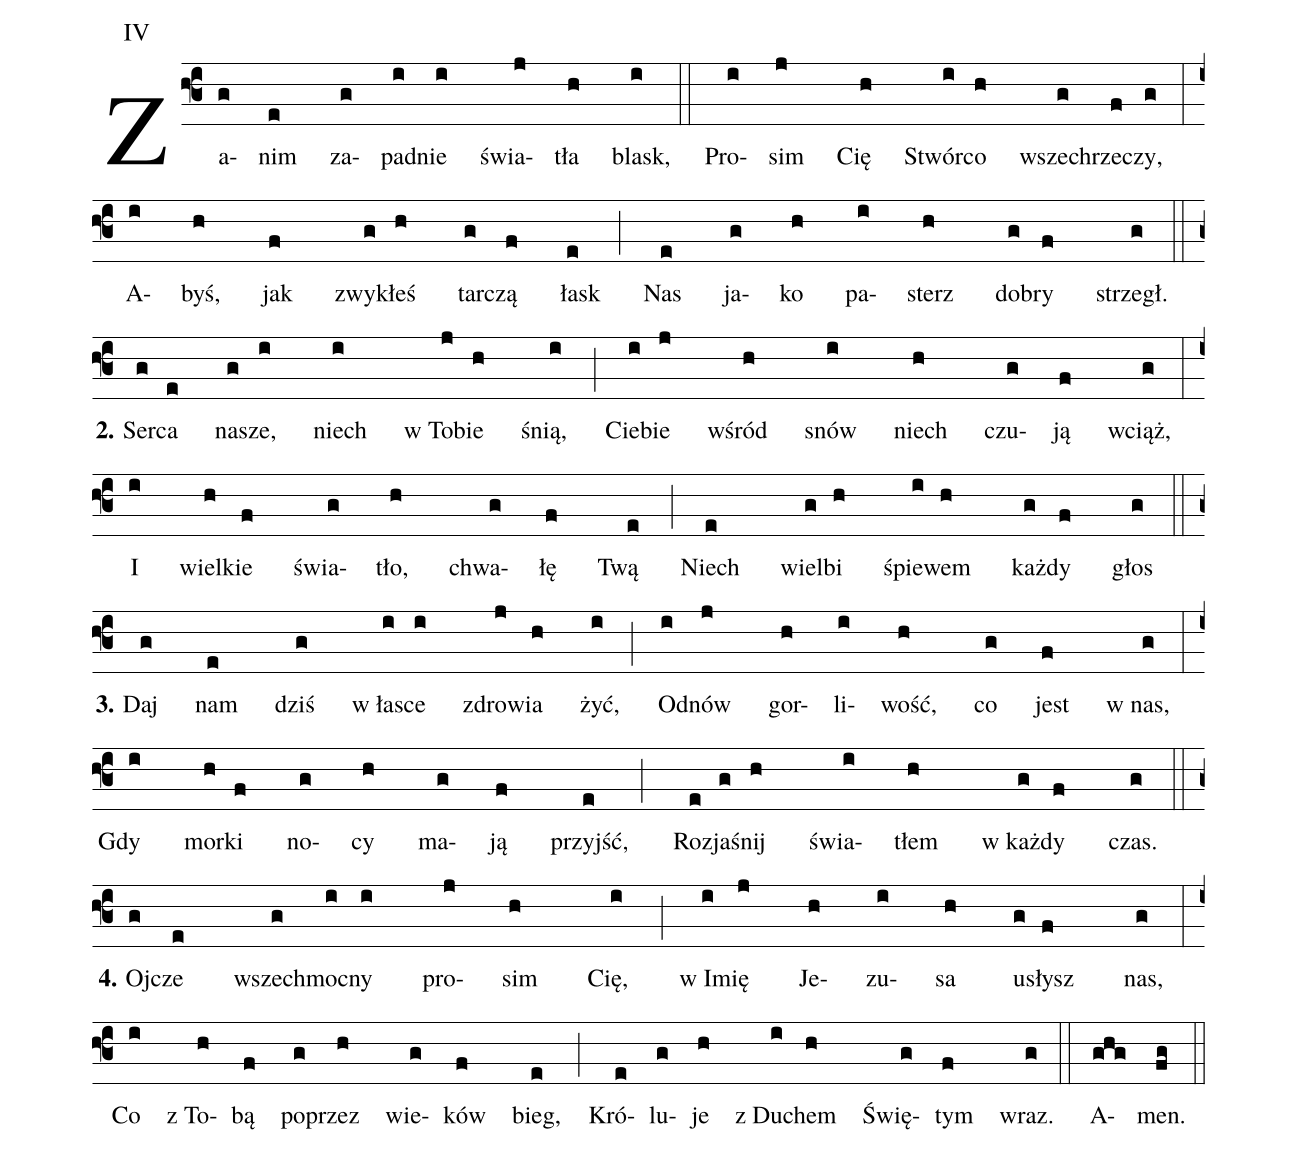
annotation: IV;
%%
(f3)Za(g)nim(e) za(g)pad(i)nie(i) świa(j)tła(h) blask,(i) (::)
Pro(i)sim(j) Cię(h) Stwór(i)co(h) wszech(g)rze(f)czy,(g) (:) (z)
A(i)byś,(h) jak(f) zwy(g)kłeś(h) tar(g)czą(f) łask(e) (;)
Nas(e) ja(g)ko(h) pa(i)sterz(h) do(g)bry(f) strzegł.(g) (::) (z)

<b>2. </b>Ser(g)ca(e) na(g)sze,(i) niech(i) w To(j)bie(h) śnią,(i) (;)
Cie(i)bie(j) wśród(h) snów(i) niech(h) czu(g)ją(f) wciąż,(g) (:) (z)
I(i) wiel(h)kie(f) świa(g)tło,(h) chwa(g)łę(f) Twą(e) (;)
Niech(e) wiel(g)bi(h) śpie(i)wem(h) każ(g)dy(f) głos(g) (::) (z)

<b>3. </b>Daj(g) nam(e) dziś(g) w ła(i)sce(i) zdro(j)wia(h) żyć,(i) (;)
Od(i)nów(j) gor(h)li(i)wość,(h) co(g) jest(f) w nas,(g) (:) (z)
Gdy(i) mor(h)ki(f) no(g)cy(h) ma(g)ją(f) przyjść,(e) (;)
Roz(e)ja(g)śnij(h) świa(i)tłem(h) w każ(g)dy(f) czas.(g) (::) (z)

<b>4. </b>Oj(g)cze(e) wszech(g)moc(i)ny(i) pro(j)sim(h) Cię,(i) (;)
w I(i)mię(j) Je(h)zu(i)sa(h) u(g)słysz(f) nas,(g) (:) (z)
Co(i) z To(h)bą(f) po(g)przez(h) wie(g)ków(f) bieg,(e) (;)
Kró(e)lu(g)je(h) z Du(i)chem(h) Świę(g)tym(f) wraz.(g) (::)

A(ghg)men.(fg) (::) (z)
